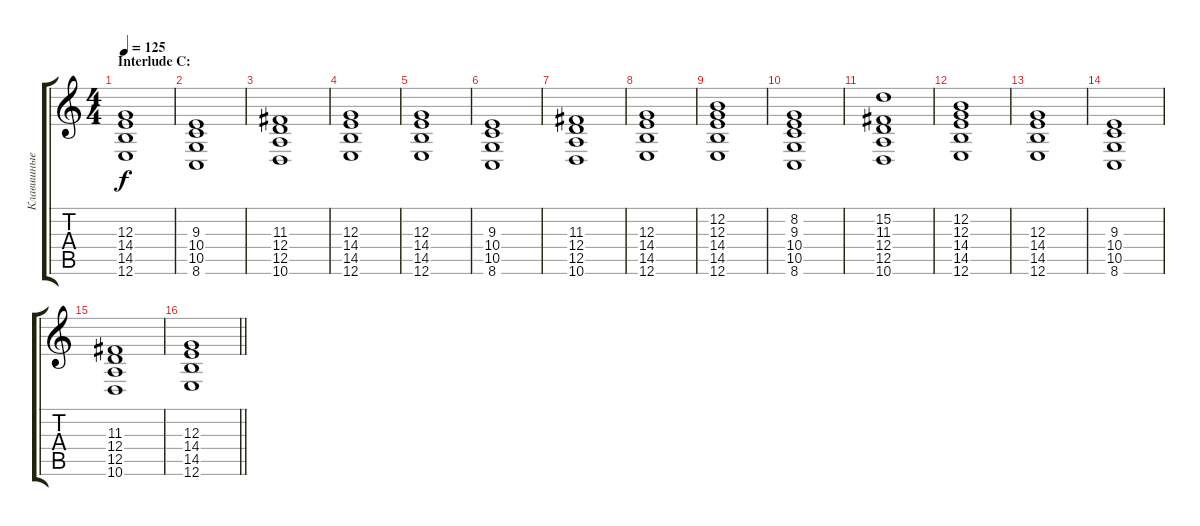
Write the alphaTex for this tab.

\track ("Клавишные" "Клавишные") {instrument fx1rain}
\staff {score tabs}
\tuning (E4 B3 G3 D3 A2 E2) {hide}
\ts (4 4)
\section ("" "Interlude C:")
\tempo 125
\clef g2
\ks c
(12.3 14.4 14.5 12.6).1{dy f instrument stringensemble1} |
(9.3 10.4 10.5 8.6).1 |
(11.3 12.4 12.5 10.6).1 |
(12.3 14.4 14.5 12.6).1 |
(12.3 14.4 14.5 12.6).1 |
(9.3 10.4 10.5 8.6).1 |
(11.3 12.4 12.5 10.6).1 |
(12.3 14.4 14.5 12.6).1 |
(12.2 12.3 14.4 14.5 12.6).1 |
(8.2 9.3 10.4 10.5 8.6).1 |
(15.2 11.3 12.4 12.5 10.6).1 |
(12.2 12.3 14.4 14.5 12.6).1 |
(12.3 14.4 14.5 12.6).1 |
(9.3 10.4 10.5 8.6).1 |
(11.3 12.4 12.5 10.6).1 |
\barLineRight lightlight
(12.3 14.4 14.5 12.6).1
